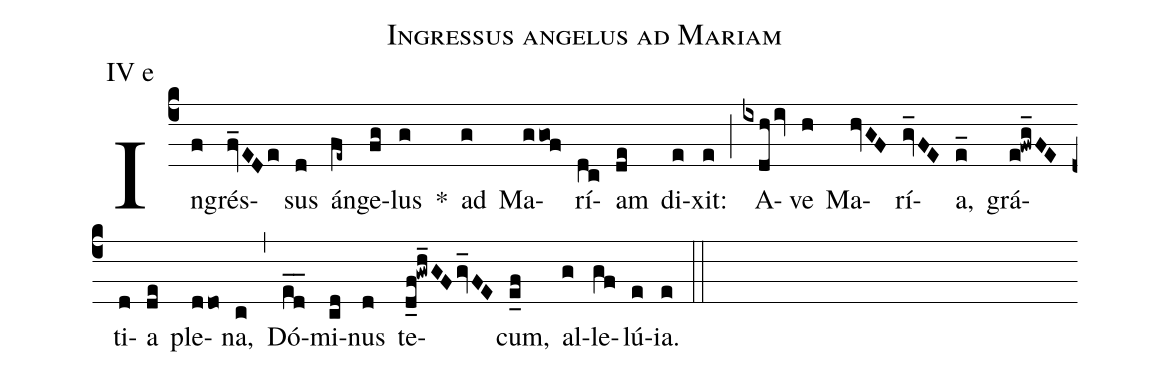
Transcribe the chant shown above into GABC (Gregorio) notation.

name: Ingressus angelus ad Mariam;
annotation: IV e;
mode: 8;
%%
(c4)
In(f)grés(fv_EDe)sus(d) án(fe~)ge(fg)lus(g) *()
ad(g) Ma(ggof)rí(dc)am(de) di(e)xit:(e) (;)
A(ixdh/iv)ve(h) Ma(hvGF)rí(gv_FE)a,(e_) grá(e!fwg_FE)ti(d)a(de) ple(ddo)na,(c) (,)
Dó(ed__)mi(cd)nus(d) te(d_f!gwh_GFgv_FE)cum,(e_f) al(g)le(gf)lú(e)ia.(e) (::)
